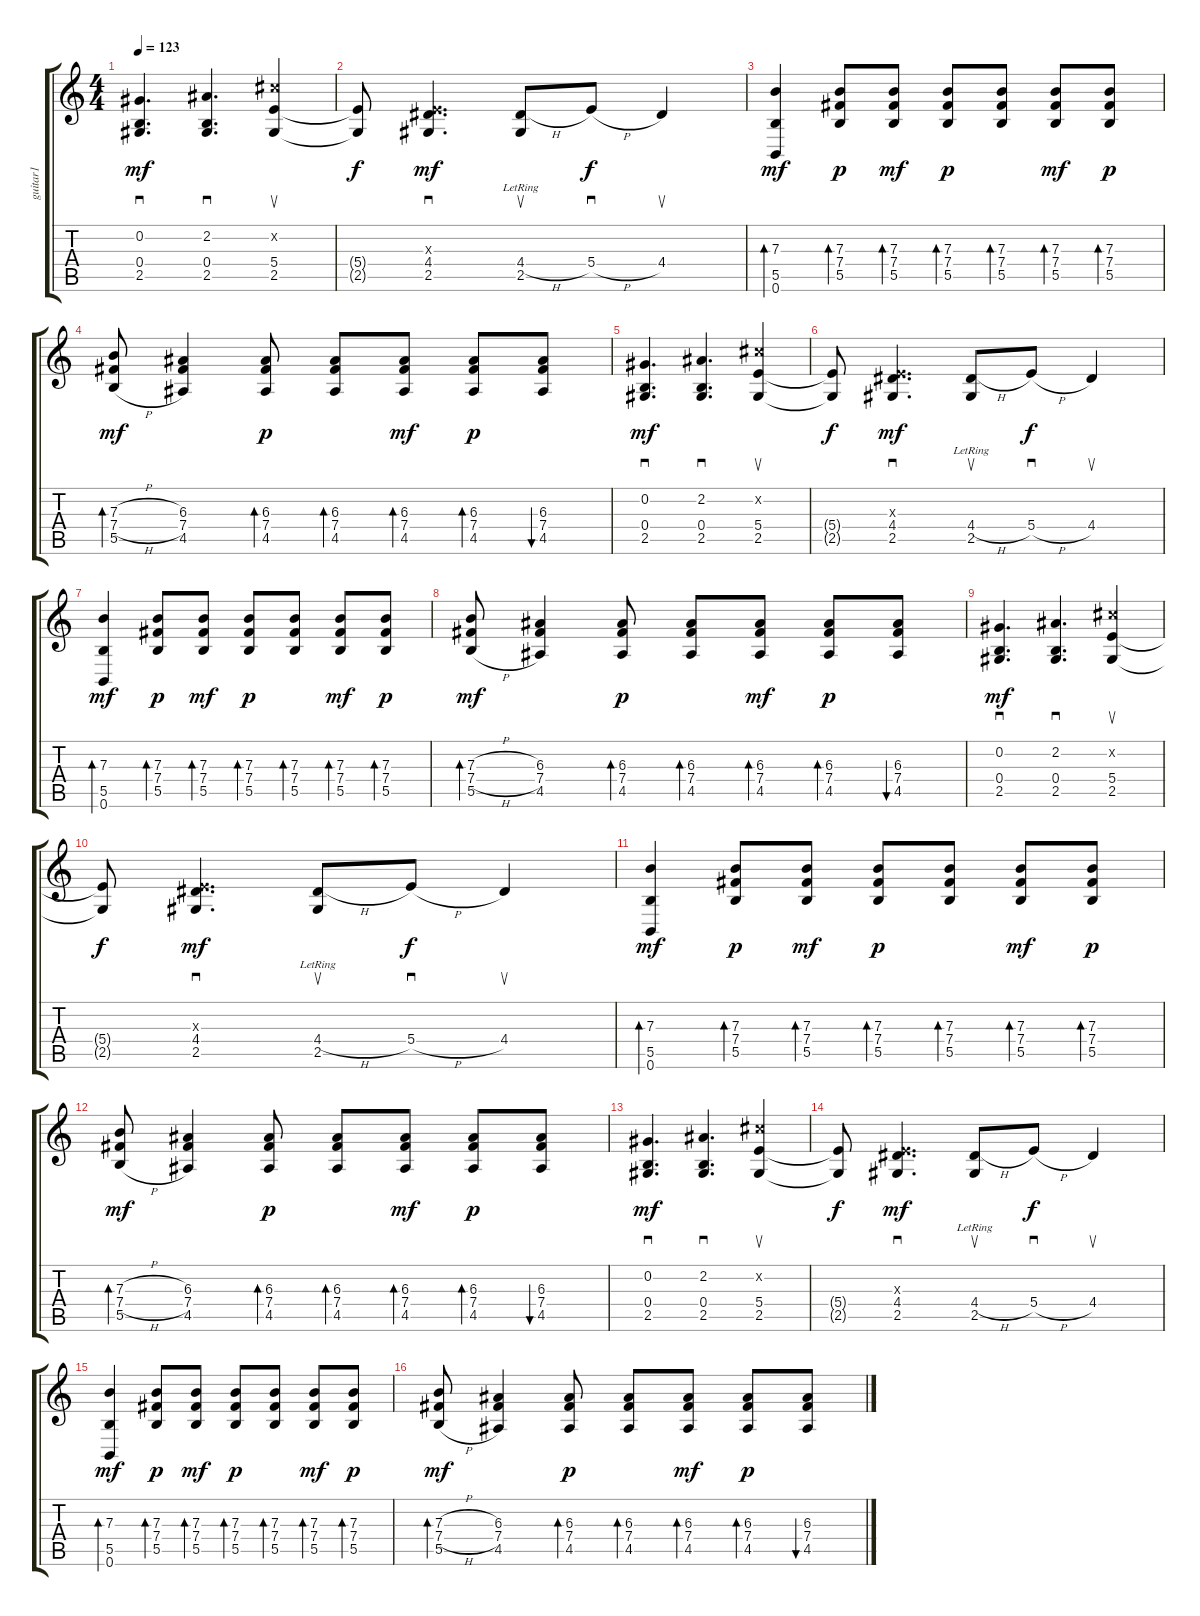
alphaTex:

\track ("guitar1" "guitar1") {instrument acousticguitarsteel}
\staff {score tabs}
\tuning (Db4 Ab3 E3 B2 Gb2 B1) {hide}
\ts (4 4)
\tempo 123
\clef g2
\ks c
(0.2 0.4 2.5).4{d sd dy mf instrument acousticguitarsteel} (2.2 0.4 2.5).4{d sd} (5.2{x} 5.4 2.5).4{su} |
(5.4{t} 2.5{t}).8{dy f} (0.3{x} 4.4 2.5).4{d sd dy mf} (4.4{h} 2.5{lr}).8{su} 5.4{h}.8{sd dy f} 4.4.4{su} |
(7.3 5.5 0.6).4{bd 60 dy mf} (7.3 7.4 5.5).8{bd 60 dy p} (7.3 7.4 5.5).8{bd 60 dy mf} (7.3 7.4 5.5).8{bd 60 dy p} (7.3 7.4 5.5).8{bd 60} (7.3 7.4 5.5).8{bd 60 dy mf} (7.3 7.4 5.5).8{bd 60 dy p} |
(7.3{h} 7.4{h} 5.5{h}).8{bd 60 dy mf} (6.3 7.4 4.5).4 (6.3 7.4 4.5).8{bd 60 dy p} (6.3 7.4 4.5).8{bd 60} (6.3 7.4 4.5).8{bd 60 dy mf} (6.3 7.4 4.5).8{bd 60 dy p} (6.3 7.4 4.5).8{bu 60} |
(0.2 0.4 2.5).4{d sd dy mf} (2.2 0.4 2.5).4{d sd} (5.2{x} 5.4 2.5).4{su} |
(5.4{t} 2.5{t}).8{dy f} (0.3{x} 4.4 2.5).4{d sd dy mf} (4.4{h} 2.5{lr}).8{su} 5.4{h}.8{sd dy f} 4.4.4{su} |
(7.3 5.5 0.6).4{bd 60 dy mf} (7.3 7.4 5.5).8{bd 60 dy p} (7.3 7.4 5.5).8{bd 60 dy mf} (7.3 7.4 5.5).8{bd 60 dy p} (7.3 7.4 5.5).8{bd 60} (7.3 7.4 5.5).8{bd 60 dy mf} (7.3 7.4 5.5).8{bd 60 dy p} |
(7.3{h} 7.4{h} 5.5{h}).8{bd 60 dy mf} (6.3 7.4 4.5).4 (6.3 7.4 4.5).8{bd 60 dy p} (6.3 7.4 4.5).8{bd 60} (6.3 7.4 4.5).8{bd 60 dy mf} (6.3 7.4 4.5).8{bd 60 dy p} (6.3 7.4 4.5).8{bu 60} |
(0.2 0.4 2.5).4{d sd dy mf} (2.2 0.4 2.5).4{d sd} (5.2{x} 5.4 2.5).4{su} |
(5.4{t} 2.5{t}).8{dy f} (0.3{x} 4.4 2.5).4{d sd dy mf} (4.4{h} 2.5{lr}).8{su} 5.4{h}.8{sd dy f} 4.4.4{su} |
(7.3 5.5 0.6).4{bd 60 dy mf} (7.3 7.4 5.5).8{bd 60 dy p} (7.3 7.4 5.5).8{bd 60 dy mf} (7.3 7.4 5.5).8{bd 60 dy p} (7.3 7.4 5.5).8{bd 60} (7.3 7.4 5.5).8{bd 60 dy mf} (7.3 7.4 5.5).8{bd 60 dy p} |
(7.3{h} 7.4{h} 5.5{h}).8{bd 60 dy mf} (6.3 7.4 4.5).4 (6.3 7.4 4.5).8{bd 60 dy p} (6.3 7.4 4.5).8{bd 60} (6.3 7.4 4.5).8{bd 60 dy mf} (6.3 7.4 4.5).8{bd 60 dy p} (6.3 7.4 4.5).8{bu 60} |
(0.2 0.4 2.5).4{d sd dy mf} (2.2 0.4 2.5).4{d sd} (5.2{x} 5.4 2.5).4{su} |
(5.4{t} 2.5{t}).8{dy f} (0.3{x} 4.4 2.5).4{d sd dy mf} (4.4{h} 2.5{lr}).8{su} 5.4{h}.8{sd dy f} 4.4.4{su} |
(7.3 5.5 0.6).4{bd 60 dy mf} (7.3 7.4 5.5).8{bd 60 dy p} (7.3 7.4 5.5).8{bd 60 dy mf} (7.3 7.4 5.5).8{bd 60 dy p} (7.3 7.4 5.5).8{bd 60} (7.3 7.4 5.5).8{bd 60 dy mf} (7.3 7.4 5.5).8{bd 60 dy p} |
(7.3{h} 7.4{h} 5.5{h}).8{bd 60 dy mf} (6.3 7.4 4.5).4 (6.3 7.4 4.5).8{bd 60 dy p} (6.3 7.4 4.5).8{bd 60} (6.3 7.4 4.5).8{bd 60 dy mf} (6.3 7.4 4.5).8{bd 60 dy p} (6.3 7.4 4.5).8{bu 60}
